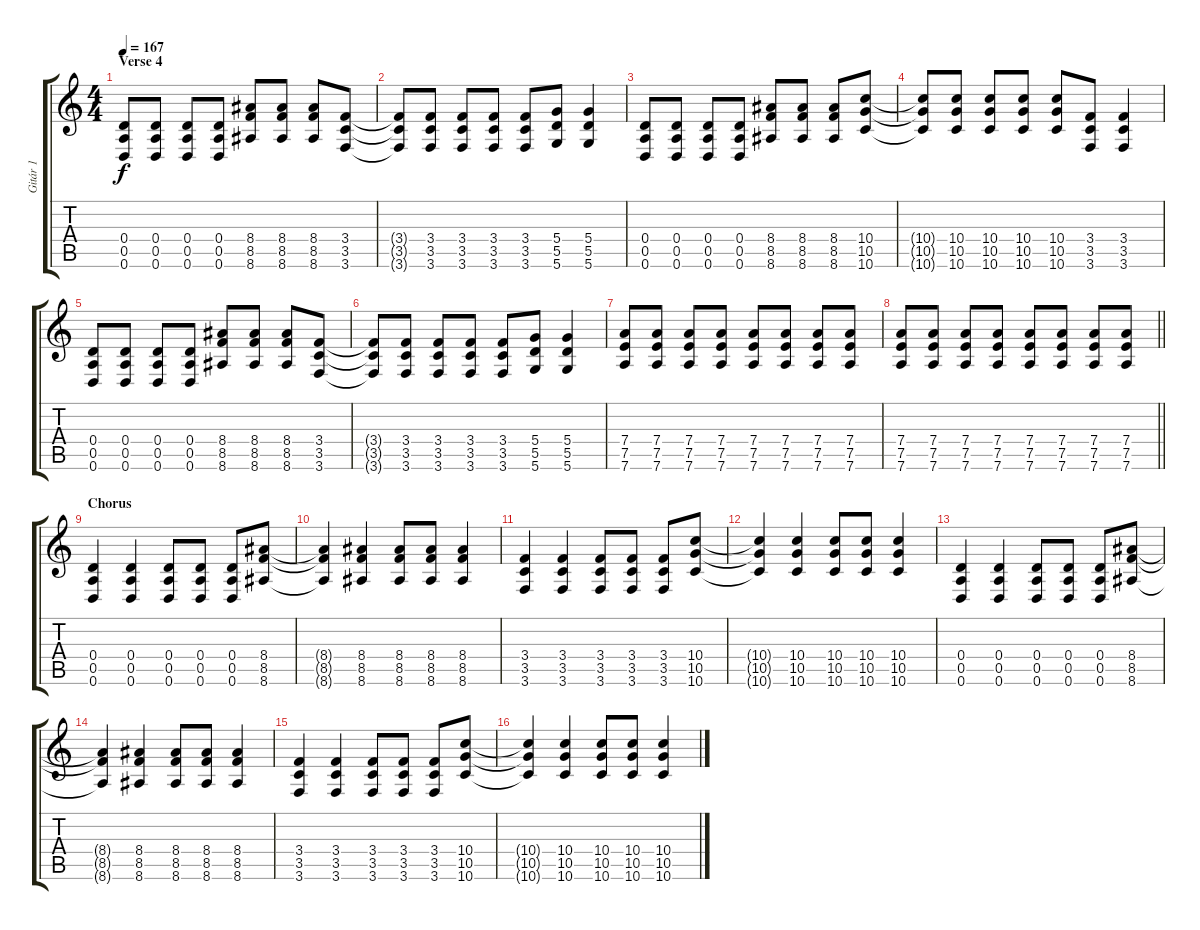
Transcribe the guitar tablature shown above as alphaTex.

\track ("Gitár 1" "Gitár 1") {instrument overdrivenguitar}
\staff {score tabs}
\tuning (E4 B3 G3 D3 A2 D2) {hide}
\ts (4 4)
\section ("" "Verse 4")
\tempo 167
\clef g2
\ks c
(0.4 0.5 0.6).8{dy f} (0.4 0.5 0.6).8 (0.4 0.5 0.6).8 (0.4 0.5 0.6).8 (8.4 8.5 8.6).8 (8.4 8.5 8.6).8 (8.4 8.5 8.6).8 (3.4 3.5 3.6).8 |
(3.4{t} 3.5{t} 3.6{t}).8 (3.4 3.5 3.6).8 (3.4 3.5 3.6).8 (3.4 3.5 3.6).8 (3.4 3.5 3.6).8 (5.4 5.5 5.6).8 (5.4 5.5 5.6).4 |
(0.4 0.5 0.6).8 (0.4 0.5 0.6).8 (0.4 0.5 0.6).8 (0.4 0.5 0.6).8 (8.4 8.5 8.6).8 (8.4 8.5 8.6).8 (8.4 8.5 8.6).8 (10.4 10.5 10.6).8 |
(10.4{t} 10.5{t} 10.6{t}).8 (10.4 10.5 10.6).8 (10.4 10.5 10.6).8 (10.4 10.5 10.6).8 (10.4 10.5 10.6).8 (3.4 3.5 3.6).8 (3.4 3.5 3.6).4 |
(0.4 0.5 0.6).8 (0.4 0.5 0.6).8 (0.4 0.5 0.6).8 (0.4 0.5 0.6).8 (8.4 8.5 8.6).8 (8.4 8.5 8.6).8 (8.4 8.5 8.6).8 (3.4 3.5 3.6).8 |
(3.4{t} 3.5{t} 3.6{t}).8 (3.4 3.5 3.6).8 (3.4 3.5 3.6).8 (3.4 3.5 3.6).8 (3.4 3.5 3.6).8 (5.4 5.5 5.6).8 (5.4 5.5 5.6).4 |
(7.4 7.5 7.6).8 (7.4 7.5 7.6).8 (7.4 7.5 7.6).8 (7.4 7.5 7.6).8 (7.4 7.5 7.6).8 (7.4 7.5 7.6).8 (7.4 7.5 7.6).8 (7.4 7.5 7.6).8 |
\barLineRight lightlight
(7.4 7.5 7.6).8 (7.4 7.5 7.6).8 (7.4 7.5 7.6).8 (7.4 7.5 7.6).8 (7.4 7.5 7.6).8 (7.4 7.5 7.6).8 (7.4 7.5 7.6).8 (7.4 7.5 7.6).8 |
\section ("" "Chorus")
(0.4 0.5 0.6).4 (0.4 0.5 0.6).4 (0.4 0.5 0.6).8 (0.4 0.5 0.6).8 (0.4 0.5 0.6).8 (8.4 8.5 8.6).8 |
(8.4{t} 8.5{t} 8.6{t}).4 (8.4 8.5 8.6).4 (8.4 8.5 8.6).8 (8.4 8.5 8.6).8 (8.4 8.5 8.6).4 |
(3.4 3.5 3.6).4 (3.4 3.5 3.6).4 (3.4 3.5 3.6).8 (3.4 3.5 3.6).8 (3.4 3.5 3.6).8 (10.4 10.5 10.6).8 |
(10.4{t} 10.5{t} 10.6{t}).4 (10.4 10.5 10.6).4 (10.4 10.5 10.6).8 (10.4 10.5 10.6).8 (10.4 10.5 10.6).4 |
(0.4 0.5 0.6).4 (0.4 0.5 0.6).4 (0.4 0.5 0.6).8 (0.4 0.5 0.6).8 (0.4 0.5 0.6).8 (8.4 8.5 8.6).8 |
(8.4{t} 8.5{t} 8.6{t}).4 (8.4 8.5 8.6).4 (8.4 8.5 8.6).8 (8.4 8.5 8.6).8 (8.4 8.5 8.6).4 |
(3.4 3.5 3.6).4 (3.4 3.5 3.6).4 (3.4 3.5 3.6).8 (3.4 3.5 3.6).8 (3.4 3.5 3.6).8 (10.4 10.5 10.6).8 |
(10.4{t} 10.5{t} 10.6{t}).4 (10.4 10.5 10.6).4 (10.4 10.5 10.6).8 (10.4 10.5 10.6).8 (10.4 10.5 10.6).4
